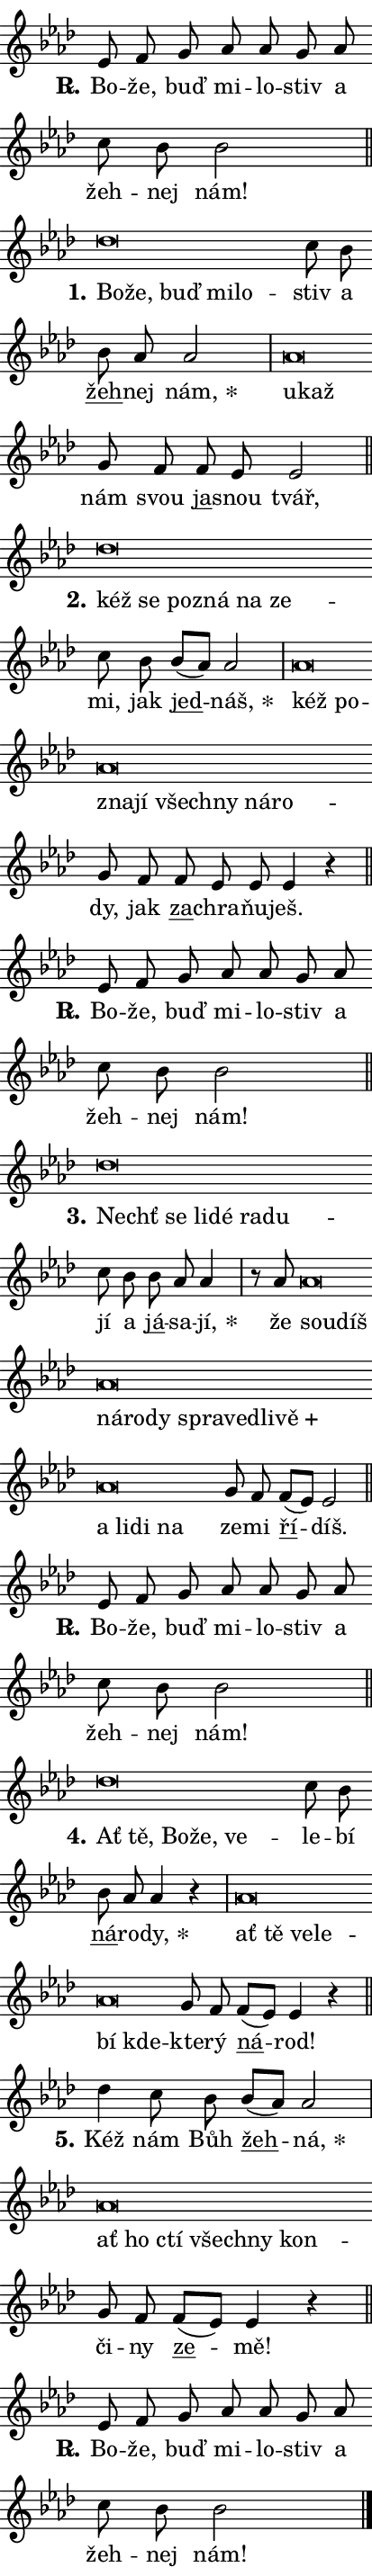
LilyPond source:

\version "2.24.0"
\header { tagline = "" }
\paper {
  indent = 0\cm
  top-margin = 0\cm
  right-margin = 0\cm
  bottom-margin = 0\cm
  left-margin = 0\cm
  paper-width = 7\cm
  page-breaking = #ly:one-page-breaking
  system-system-spacing.basic-distance = #11
  score-system-spacing.basic-distance = #11
  ragged-last = ##f
}


%% Author: Thomas Morley
%% https://lists.gnu.org/archive/html/lilypond-user/2020-05/msg00002.html
#(define (line-position grob)
"Returns position of @var[grob} in current system:
   @code{'start}, if at first time-step
   @code{'end}, if at last time-step
   @code{'middle} otherwise
"
  (let* ((col (ly:item-get-column grob))
         (ln (ly:grob-object col 'left-neighbor))
         (rn (ly:grob-object col 'right-neighbor))
         (col-to-check-left (if (ly:grob? ln) ln col))
         (col-to-check-right (if (ly:grob? rn) rn col))
         (break-dir-left
           (and
             (ly:grob-property col-to-check-left 'non-musical #f)
             (ly:item-break-dir col-to-check-left)))
         (break-dir-right
           (and
             (ly:grob-property col-to-check-right 'non-musical #f)
             (ly:item-break-dir col-to-check-right))))
        (cond ((eqv? 1 break-dir-left) 'start)
              ((eqv? -1 break-dir-right) 'end)
              (else 'middle))))

#(define (tranparent-at-line-position vctor)
  (lambda (grob)
  "Relying on @code{line-position} select the relevant enry from @var{vctor}.
Used to determine transparency,"
    (case (line-position grob)
      ((end) (not (vector-ref vctor 0)))
      ((middle) (not (vector-ref vctor 1)))
      ((start) (not (vector-ref vctor 2))))))

noteHeadBreakVisibility =
#(define-music-function (break-visibility)(vector?)
"Makes @code{NoteHead}s transparent relying on @var{break-visibility}"
#{
  \override NoteHead.transparent =
    #(tranparent-at-line-position break-visibility)
#})

#(define delete-ledgers-for-transparent-note-heads
  (lambda (grob)
    "Reads whether a @code{NoteHead} is transparent.
If so this @code{NoteHead} is removed from @code{'note-heads} from
@var{grob}, which is supposed to be @code{LedgerLineSpanner}.
As a result ledgers are not printed for this @code{NoteHead}"
    (let* ((nhds-array (ly:grob-object grob 'note-heads))
           (nhds-list
             (if (ly:grob-array? nhds-array)
                 (ly:grob-array->list nhds-array)
                 '()))
           ;; Relies on the transparent-property being done before
           ;; Staff.LedgerLineSpanner.after-line-breaking is executed.
           ;; This is fragile ...
           (to-keep
             (remove
               (lambda (nhd)
                 (ly:grob-property nhd 'transparent #f))
               nhds-list)))
      ;; TODO find a better method to iterate over grob-arrays, similiar
      ;; to filter/remove etc for lists
      ;; For now rebuilt from scratch
      (set! (ly:grob-object grob 'note-heads)  '())
      (for-each
        (lambda (nhd)
          (ly:pointer-group-interface::add-grob grob 'note-heads nhd))
        to-keep))))

hideNotes = {
  \noteHeadBreakVisibility #begin-of-line-visible
}
unHideNotes = {
  \noteHeadBreakVisibility #all-visible
}

% work-around for resetting accidentals
% https://lilypond.org/doc/v2.23/Documentation/notation/displaying-rhythms#unmetered-music
cadenzaMeasure = {
  \cadenzaOff
  \partial 1024 s1024
  \cadenzaOn
}

#(define-markup-command (accent layout props text) (markup?)
  "Underline accented syllable"
  (interpret-markup layout props
    #{\markup \override #'(offset . 4.3) \underline { #text }#}))

responsum = \markup \concat {
  "R" \hspace #-1.05 \path #0.1 #'((moveto 0 0.07) (lineto 0.9 0.8)) \hspace #0.05 "."
}

\layout {
    \context {
        \Staff
        \remove "Time_signature_engraver"
        \override LedgerLineSpanner.after-line-breaking = #delete-ledgers-for-transparent-note-heads
    }
    \context {
        \Voice {
            \override NoteHead.output-attributes = #'((class . "notehead"))
            \override Hairpin.height = #0.55
        }
    }
    \context {
        \Lyrics {
            \override StanzaNumber.output-attributes = #'((class . "stanzanumber"))
            \override LyricSpace.minimum-distance = #0.9
            \override LyricText.font-name = #"TeX Gyre Schola"
            \override LyricText.font-size = 1
            \override StanzaNumber.font-name = #"TeX Gyre Schola Bold"
            \override StanzaNumber.font-size = 1
        }
    }
}

% magnetic-lyrics.ily
%
%   written by
%     Jean Abou Samra <jean@abou-samra.fr>
%     Werner Lemberg <wl@gnu.org>
%
%   adapted by
%     Jiri Hon <jiri.hon@gmail.com>
%
% Version 2022-Apr-15

% https://www.mail-archive.com/lilypond-user@gnu.org/msg149350.html

#(define (Left_hyphen_pointer_engraver context)
   "Collect syllable-hyphen-syllable occurrences in lyrics and store
them in properties.  This engraver only looks to the left.  For
example, if the lyrics input is @code{foo -- bar}, it does the
following.

@itemize @bullet
@item
Set the @code{text} property of the @code{LyricHyphen} grob between
@q{foo} and @q{bar} to @code{foo}.

@item
Set the @code{left-hyphen} property of the @code{LyricText} grob with
text @q{foo} to the @code{LyricHyphen} grob between @q{foo} and
@q{bar}.
@end itemize

Use this auxiliary engraver in combination with the
@code{lyric-@/text::@/apply-@/magnetic-@/offset!} hook."
   (let ((hyphen #f)
         (text #f))
     (make-engraver
      (acknowledgers
       ((lyric-syllable-interface engraver grob source-engraver)
        (set! text grob)))
      (end-acknowledgers
       ((lyric-hyphen-interface engraver grob source-engraver)
        ;(when (not (grob::has-interface grob 'lyric-space-interface))
          (set! hyphen grob)));)
      ((stop-translation-timestep engraver)
       (when (and text hyphen)
         (ly:grob-set-object! text 'left-hyphen hyphen))
       (set! text #f)
       (set! hyphen #f)))))

#(define (lyric-text::apply-magnetic-offset! grob)
   "If the space between two syllables is less than the value in
property @code{LyricText@/.details@/.squash-threshold}, move the right
syllable to the left so that it gets concatenated with the left
syllable.

Use this function as a hook for
@code{LyricText@/.after-@/line-@/breaking} if the
@code{Left_@/hyphen_@/pointer_@/engraver} is active."
   (let ((hyphen (ly:grob-object grob 'left-hyphen #f)))
     (when hyphen
       (let ((left-text (ly:spanner-bound hyphen LEFT)))
         (when (grob::has-interface left-text 'lyric-syllable-interface)
           (let* ((common (ly:grob-common-refpoint grob left-text X))
                  (this-x-ext (ly:grob-extent grob common X))
                  (left-x-ext
                   (begin
                     ;; Trigger magnetism for left-text.
                     (ly:grob-property left-text 'after-line-breaking)
                     (ly:grob-extent left-text common X)))
                  ;; `delta` is the gap width between two syllables.
                  (delta (- (interval-start this-x-ext)
                            (interval-end left-x-ext)))
                  (details (ly:grob-property grob 'details))
                  (threshold (assoc-get 'squash-threshold details 0.2)))
             (when (< delta threshold)
               (let* (;; We have to manipulate the input text so that
                      ;; ligatures crossing syllable boundaries are not
                      ;; disabled.  For languages based on the Latin
                      ;; script this is essentially a beautification.
                      ;; However, for non-Western scripts it can be a
                      ;; necessity.
                      (lt (ly:grob-property left-text 'text))
                      (rt (ly:grob-property grob 'text))
                      (is-space (grob::has-interface hyphen 'lyric-space-interface))
                      (space (if is-space " " ""))
                      (space-markup (grob-interpret-markup grob " "))
                      (space-size (interval-length (ly:stencil-extent space-markup X)))
                      (extra-delta (if is-space space-size 0))
                      ;; Append new syllable.
                      (ltrt-space (if (and (string? lt) (string? rt))
                                (string-append lt space rt)
                                (make-concat-markup (list lt space rt))))
                      ;; Right-align `ltrt` to the right side.
                      (ltrt-space-markup (grob-interpret-markup
                               grob
                               (make-translate-markup
                                (cons (interval-length this-x-ext) 0)
                                (make-right-align-markup ltrt-space)))))
                 (begin
                   ;; Don't print `left-text`.
                   (ly:grob-set-property! left-text 'stencil #f)
                   ;; Set text and stencil (which holds all collected
                   ;; syllables so far) and shift it to the left.
                   (ly:grob-set-property! grob 'text ltrt-space)
                   (ly:grob-set-property! grob 'stencil ltrt-space-markup)
                   (ly:grob-translate-axis! grob (- (- delta extra-delta)) X))))))))))


#(define (lyric-hyphen::displace-bounds-first grob)
   ;; Make very sure this callback isn't triggered too early.
   (let ((left (ly:spanner-bound grob LEFT))
         (right (ly:spanner-bound grob RIGHT)))
     (ly:grob-property left 'after-line-breaking)
     (ly:grob-property right 'after-line-breaking)
     (ly:lyric-hyphen::print grob)))

squashThreshold = #0.4

\layout {
  \context {
    \Lyrics
    \consists #Left_hyphen_pointer_engraver
    \override LyricText.after-line-breaking =
      #lyric-text::apply-magnetic-offset!
    \override LyricHyphen.stencil = #lyric-hyphen::displace-bounds-first
    \override LyricText.details.squash-threshold = \squashThreshold
    \override LyricHyphen.minimum-distance = 0
    \override LyricHyphen.minimum-length = \squashThreshold
  }
}

squash = \override LyricText.details.squash-threshold = 9999
unSquash = \override LyricText.details.squash-threshold = \squashThreshold

left = \override LyricText.self-alignment-X = #LEFT
unLeft = \revert LyricText.self-alignment-X

starOffset = #(lambda (grob) 
                (let ((x_offset (ly:self-alignment-interface::aligned-on-x-parent grob)))
                  (if (= x_offset 0) 0 (+ x_offset 1.2))))

star = #(define-music-function (syllable)(string?)
"Append star separator at the end of a syllable"
#{
  \once \override LyricText.X-offset = #starOffset
  \lyricmode { \markup {
    #syllable
    \override #'((font-name . "TeX Gyre Schola Bold")) \hspace #0.2 \lower #0.65 \larger "*"
  } }
#})

starAccent = #(define-music-function (syllable)(string?)
"Append star separator at the end of a syllable and make accent"
#{
  \once \override LyricText.X-offset = #starOffset
  \lyricmode { \markup {
    \accent #syllable
    \override #'((font-name . "TeX Gyre Schola Bold")) \hspace #0.2 \lower #0.65 \larger "*"
  } }
#})

breath = #(define-music-function (syllable)(string?)
"Append breathing indicator at the end of a syllable"
#{
  \lyricmode { \markup { #syllable "+" } }
#})

optionalBreath = #(define-music-function (syllable)(string?)
"Append optional breathing indicator at the end of a syllable"
#{
  \lyricmode { \markup { #syllable "(+)" } }
#})


\score {
    <<
        \new Voice = "melody" { \cadenzaOn \key as \major \relative { es'8 f g as as g as \bar "" c bes bes2 \cadenzaMeasure \bar "||" \break } }
        \new Lyrics \lyricsto "melody" { \lyricmode { \set stanza = \responsum
Bo -- že, buď mi -- lo -- stiv a žeh -- nej nám! } }
    >>
    \layout {}
}

\score {
    <<
        \new Voice = "melody" { \cadenzaOn \key as \major \relative { des''\breve*1/16 \hideNotes \breve*1/16 \bar "" \breve*1/16 \bar "" \breve*1/16 \breve*1/16 \bar "" \unHideNotes c8 bes \bar "" bes as as2 \cadenzaMeasure \bar "|" as\breve*1/16 \hideNotes \breve*1/16 \bar "" \unHideNotes g8 f \bar "" f es es2 \cadenzaMeasure \bar "||" \break } }
        \new Lyrics \lyricsto "melody" { \lyricmode { \set stanza = "1."
\left Bo -- \squash že, buď mi -- lo -- \unLeft \unSquash stiv a \markup \accent žeh -- nej \star nám, \left u -- \squash kaž \unLeft \unSquash nám svou \markup \accent ja -- snou tvář, } }
    >>
    \layout {}
}

\score {
    <<
        \new Voice = "melody" { \cadenzaOn \key as \major \relative { des''\breve*1/16 \hideNotes \breve*1/16 \bar "" \breve*1/16 \bar "" \breve*1/16 \bar "" \breve*1/16 \breve*1/16 \bar "" \unHideNotes c8 bes \bar "" bes[( as)] as2 \cadenzaMeasure \bar "|" as\breve*1/16 \hideNotes \breve*1/16 \bar "" \breve*1/16 \bar "" \breve*1/16 \bar "" \breve*1/16 \bar "" \breve*1/16 \bar "" \breve*1/16 \breve*1/16 \bar "" \unHideNotes g8 f \bar "" f es es es4 r \cadenzaMeasure \bar "||" \break } }
        \new Lyrics \lyricsto "melody" { \lyricmode { \set stanza = "2."
\left kéž \squash se po -- zná na ze -- \unLeft \unSquash mi, jak \markup \accent jed -- \star náš, \left kéž \squash po -- zna -- jí všech -- ny ná -- ro -- \unLeft \unSquash dy, jak \markup \accent za -- chra -- ňu -- ješ. } }
    >>
    \layout {}
}

\score {
    <<
        \new Voice = "melody" { \cadenzaOn \key as \major \relative { es'8 f g as as g as \bar "" c bes bes2 \cadenzaMeasure \bar "||" \break } }
        \new Lyrics \lyricsto "melody" { \lyricmode { \set stanza = \responsum
Bo -- že, buď mi -- lo -- stiv a žeh -- nej nám! } }
    >>
    \layout {}
}

\score {
    <<
        \new Voice = "melody" { \cadenzaOn \key as \major \relative { des''\breve*1/16 \hideNotes \breve*1/16 \bar "" \breve*1/16 \bar "" \breve*1/16 \bar "" \breve*1/16 \breve*1/16 \bar "" \unHideNotes c8 bes \bar "" bes as as4 \cadenzaMeasure \bar "|" r8 as as\breve*1/16 \hideNotes \breve*1/16 \bar "" \breve*1/16 \bar "" \breve*1/16 \bar "" \breve*1/16 \bar "" \breve*1/16 \bar "" \breve*1/16 \bar "" \breve*1/16 \bar "" \breve*1/16 \bar "" \breve*1/16 \bar "" \breve*1/16 \bar "" \breve*1/16 \breve*1/16 \bar "" \unHideNotes g8 f \bar "" f[( es)] es2 \cadenzaMeasure \bar "||" \break } }
        \new Lyrics \lyricsto "melody" { \lyricmode { \set stanza = "3."
\left Nechť \squash se li -- dé ra -- du -- \unLeft \unSquash jí a \markup \accent já -- sa -- \star jí, že \left sou -- \squash díš ná -- ro -- dy spra -- ve -- dli -- \breath "vě" a li -- di na \unLeft \unSquash ze -- mi \markup \accent ří -- díš. } }
    >>
    \layout {}
}

\score {
    <<
        \new Voice = "melody" { \cadenzaOn \key as \major \relative { es'8 f g as as g as \bar "" c bes bes2 \cadenzaMeasure \bar "||" \break } }
        \new Lyrics \lyricsto "melody" { \lyricmode { \set stanza = \responsum
Bo -- že, buď mi -- lo -- stiv a žeh -- nej nám! } }
    >>
    \layout {}
}

\score {
    <<
        \new Voice = "melody" { \cadenzaOn \key as \major \relative { des''\breve*1/16 \hideNotes \breve*1/16 \bar "" \breve*1/16 \bar "" \breve*1/16 \breve*1/16 \bar "" \unHideNotes c8 bes \bar "" bes as as4 r \cadenzaMeasure \bar "|" as\breve*1/16 \hideNotes \breve*1/16 \bar "" \breve*1/16 \bar "" \breve*1/16 \bar "" \breve*1/16 \breve*1/16 \bar "" \unHideNotes g8 f \bar "" f[( es)] es4 r \cadenzaMeasure \bar "||" \break } }
        \new Lyrics \lyricsto "melody" { \lyricmode { \set stanza = "4."
\left Ať \squash tě, Bo -- že, ve -- \unLeft \unSquash le -- bí \markup \accent ná -- ro -- \star dy, \left ať \squash tě ve -- le -- bí kde -- \unLeft \unSquash kte -- rý \markup \accent ná -- rod! } }
    >>
    \layout {}
}

\score {
    <<
        \new Voice = "melody" { \cadenzaOn \key as \major \relative { des''4 c8 bes \bar "" bes[( as)] as2 \cadenzaMeasure \bar "|" as\breve*1/16 \hideNotes \breve*1/16 \bar "" \breve*1/16 \bar "" \breve*1/16 \bar "" \breve*1/16 \breve*1/16 \bar "" \unHideNotes g8 f \bar "" f[( es)] es4 r \cadenzaMeasure \bar "||" \break } }
        \new Lyrics \lyricsto "melody" { \lyricmode { \set stanza = "5."
Kéž nám Bůh \markup \accent žeh -- \star ná, \left ať \squash ho ctí všech -- ny kon -- \unLeft \unSquash či -- ny \markup \accent ze -- mě! } }
    >>
    \layout {}
}

\score {
    <<
        \new Voice = "melody" { \cadenzaOn \key as \major \relative { es'8 f g as as g as \bar "" c bes bes2 \cadenzaMeasure \bar "||" \break } \bar "|." }
        \new Lyrics \lyricsto "melody" { \lyricmode { \set stanza = \responsum
Bo -- že, buď mi -- lo -- stiv a žeh -- nej nám! } }
    >>
    \layout {}
}
